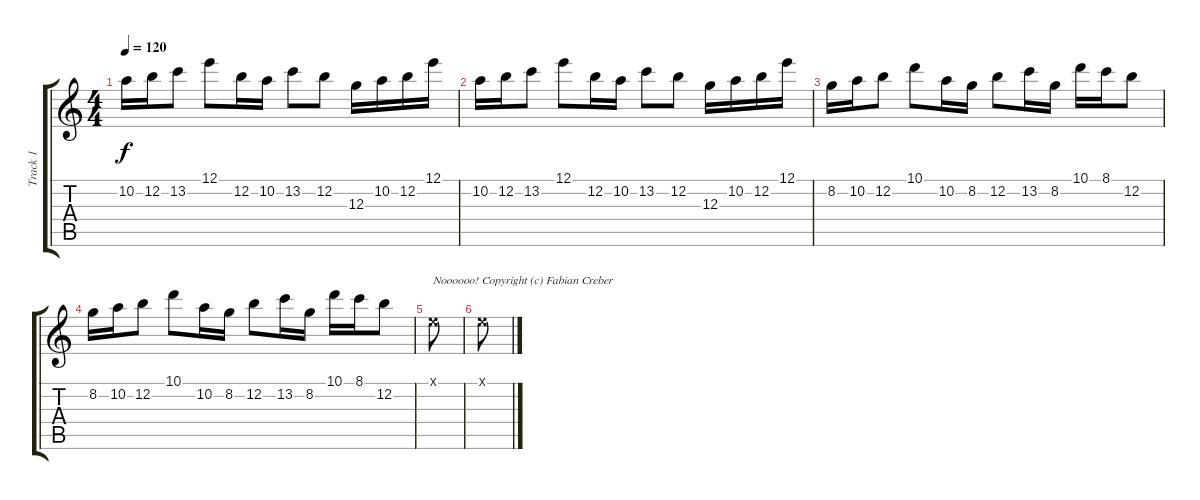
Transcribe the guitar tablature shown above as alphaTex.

\track ("Track 1" "Track 1") {instrument distortionguitar}
\staff {score tabs}
\tuning (E4 B3 G3 D3 A2 E2) {hide}
\ts (4 4)
\tempo 120
\clef g2
\ks c
10.2.16{dy f} 12.2.16 13.2.8 12.1.8 12.2.16 10.2.16 13.2.8 12.2.8 12.3.16 10.2.16 12.2.16 12.1.16 |
10.2.16 12.2.16 13.2.8 12.1.8 12.2.16 10.2.16 13.2.8 12.2.8 12.3.16 10.2.16 12.2.16 12.1.16 |
8.2.16 10.2.16 12.2.8 10.1.8 10.2.16 8.2.16 12.2.8 13.2.16 8.2.16 10.1.16 8.1.16 12.2.8 |
8.2.16 10.2.16 12.2.8 10.1.8 10.2.16 8.2.16 12.2.8 13.2.16 8.2.16 10.1.16 8.1.16 12.2.8 |
0.1{x}.8{txt "Noooooo!"} |
0.1{x}.8{txt "Copyright (c) Fabian Creber" volume 0}
